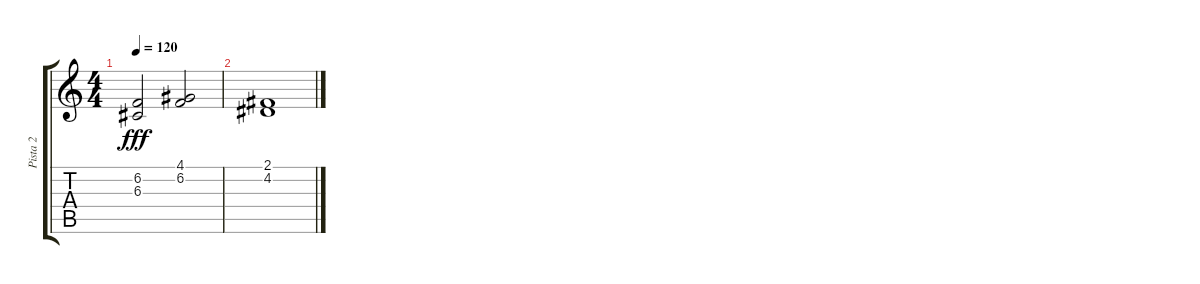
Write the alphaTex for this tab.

\track ("Pista 2 " "Pista 2 ") {instrument brasssection}
\staff {score tabs}
\tuning (E4 B3 G3 D3 A2 E2) {hide}
\ts (4 4)
\tempo 120
\clef g2
\ks c
(6.2 6.3).2{dy fff} (4.1 6.2).2 |
(2.1 4.2).1
